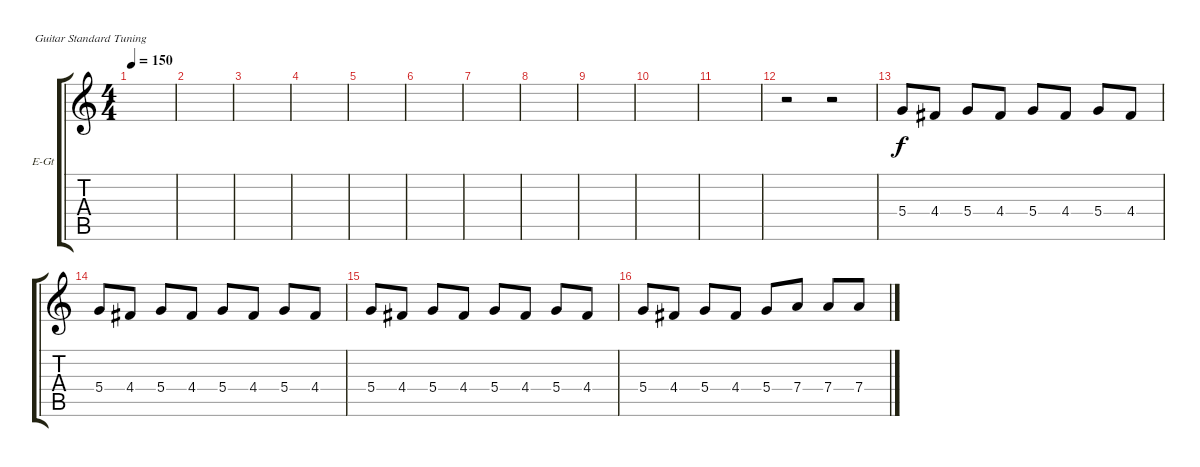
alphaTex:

\bracketExtendMode groupsimilarinstruments
\firstSystemTrackNameOrientation horizontal
\otherSystemsTrackNameOrientation horizontal
\track ("Electric Guitar 2" "E-Gt") {instrument distortionguitar}
\staff {score tabs}
\tuning (E4 B3 G3 D3 A2 E2)
\ts (4 4)
\tempo 150
\clef g2
\ks c
|
|
|
|
|
|
|
|
|
|
|
r.2 r.2 |
5.4.8 4.4.8 5.4.8 4.4.8 5.4.8 4.4.8 5.4.8 4.4.8 |
5.4.8 4.4.8 5.4.8 4.4.8 5.4.8 4.4.8 5.4.8 4.4.8 |
5.4.8 4.4.8 5.4.8 4.4.8 5.4.8 4.4.8 5.4.8 4.4.8 |
5.4.8 4.4.8 5.4.8 4.4.8 5.4.8 7.4.8 7.4.8 7.4.8
